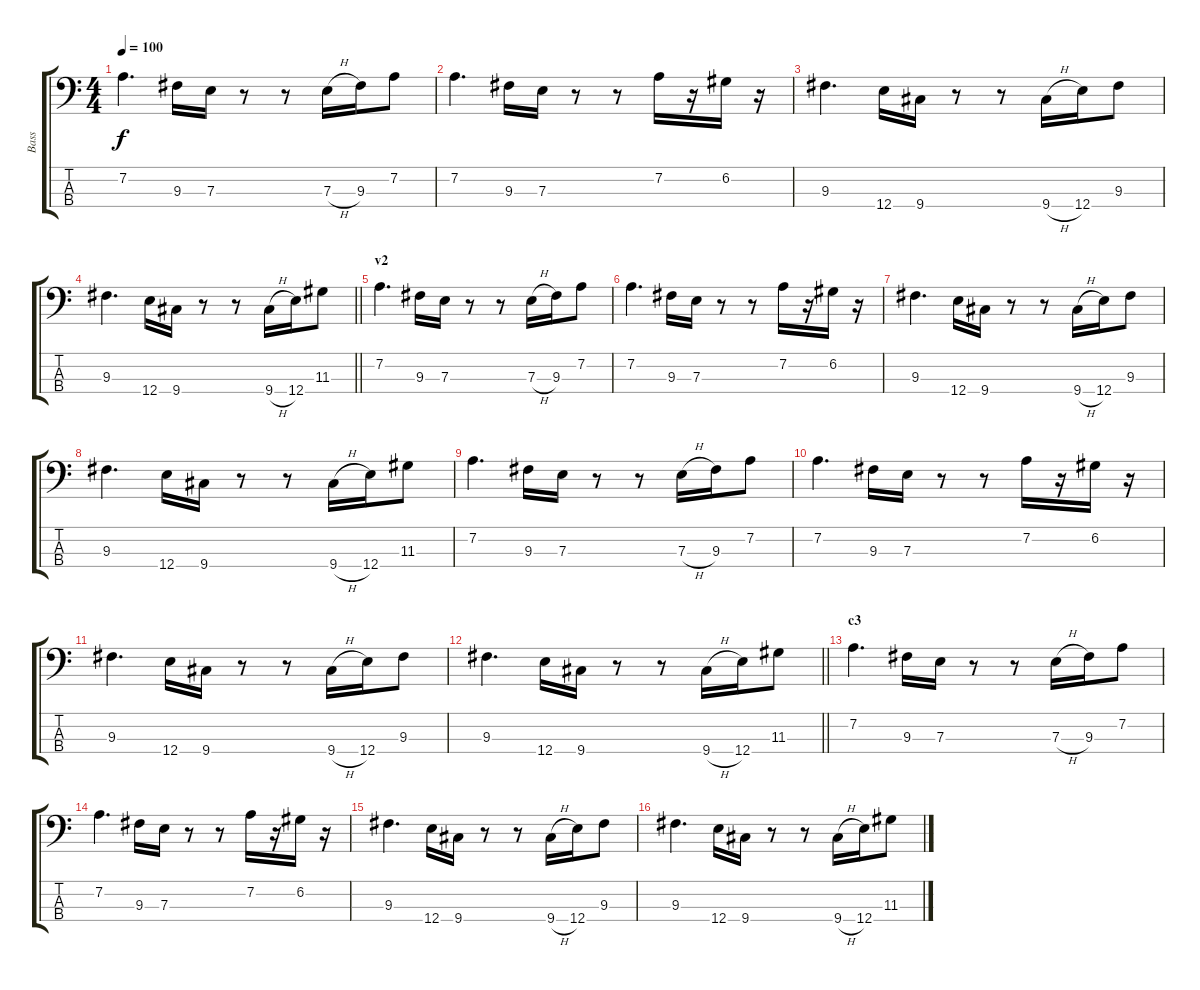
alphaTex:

\track ("Bass" "Bass") {instrument electricbasspick}
\staff {score tabs}
\tuning (G2 D2 A1 E1) {hide}
\ts (4 4)
\tempo 100
\clef f4
\ks c
7.2.4{d dy f} 9.3.16 7.3.16 r.8 r.8 7.3{h}.16 9.3.16 7.2.8 |
7.2.4{d} 9.3.16 7.3.16 r.8 r.8 7.2.16 r.16 6.2.16 r.16 |
9.3.4{d} 12.4.16 9.4.16 r.8 r.8 9.4{h}.16 12.4.16 9.3.8 |
\barLineRight lightlight
9.3.4{d} 12.4.16 9.4.16 r.8 r.8 9.4{h}.16 12.4.16 11.3.8 |
\section ("" "v2")
7.2.4{d} 9.3.16 7.3.16 r.8 r.8 7.3{h}.16 9.3.16 7.2.8 |
7.2.4{d} 9.3.16 7.3.16 r.8 r.8 7.2.16 r.16 6.2.16 r.16 |
9.3.4{d} 12.4.16 9.4.16 r.8 r.8 9.4{h}.16 12.4.16 9.3.8 |
9.3.4{d} 12.4.16 9.4.16 r.8 r.8 9.4{h}.16 12.4.16 11.3.8 |
7.2.4{d} 9.3.16 7.3.16 r.8 r.8 7.3{h}.16 9.3.16 7.2.8 |
7.2.4{d} 9.3.16 7.3.16 r.8 r.8 7.2.16 r.16 6.2.16 r.16 |
9.3.4{d} 12.4.16 9.4.16 r.8 r.8 9.4{h}.16 12.4.16 9.3.8 |
\barLineRight lightlight
9.3.4{d} 12.4.16 9.4.16 r.8 r.8 9.4{h}.16 12.4.16 11.3.8 |
\section ("" "c3")
7.2.4{d} 9.3.16 7.3.16 r.8 r.8 7.3{h}.16 9.3.16 7.2.8 |
7.2.4{d} 9.3.16 7.3.16 r.8 r.8 7.2.16 r.16 6.2.16 r.16 |
9.3.4{d} 12.4.16 9.4.16 r.8 r.8 9.4{h}.16 12.4.16 9.3.8 |
9.3.4{d} 12.4.16 9.4.16 r.8 r.8 9.4{h}.16 12.4.16 11.3.8
